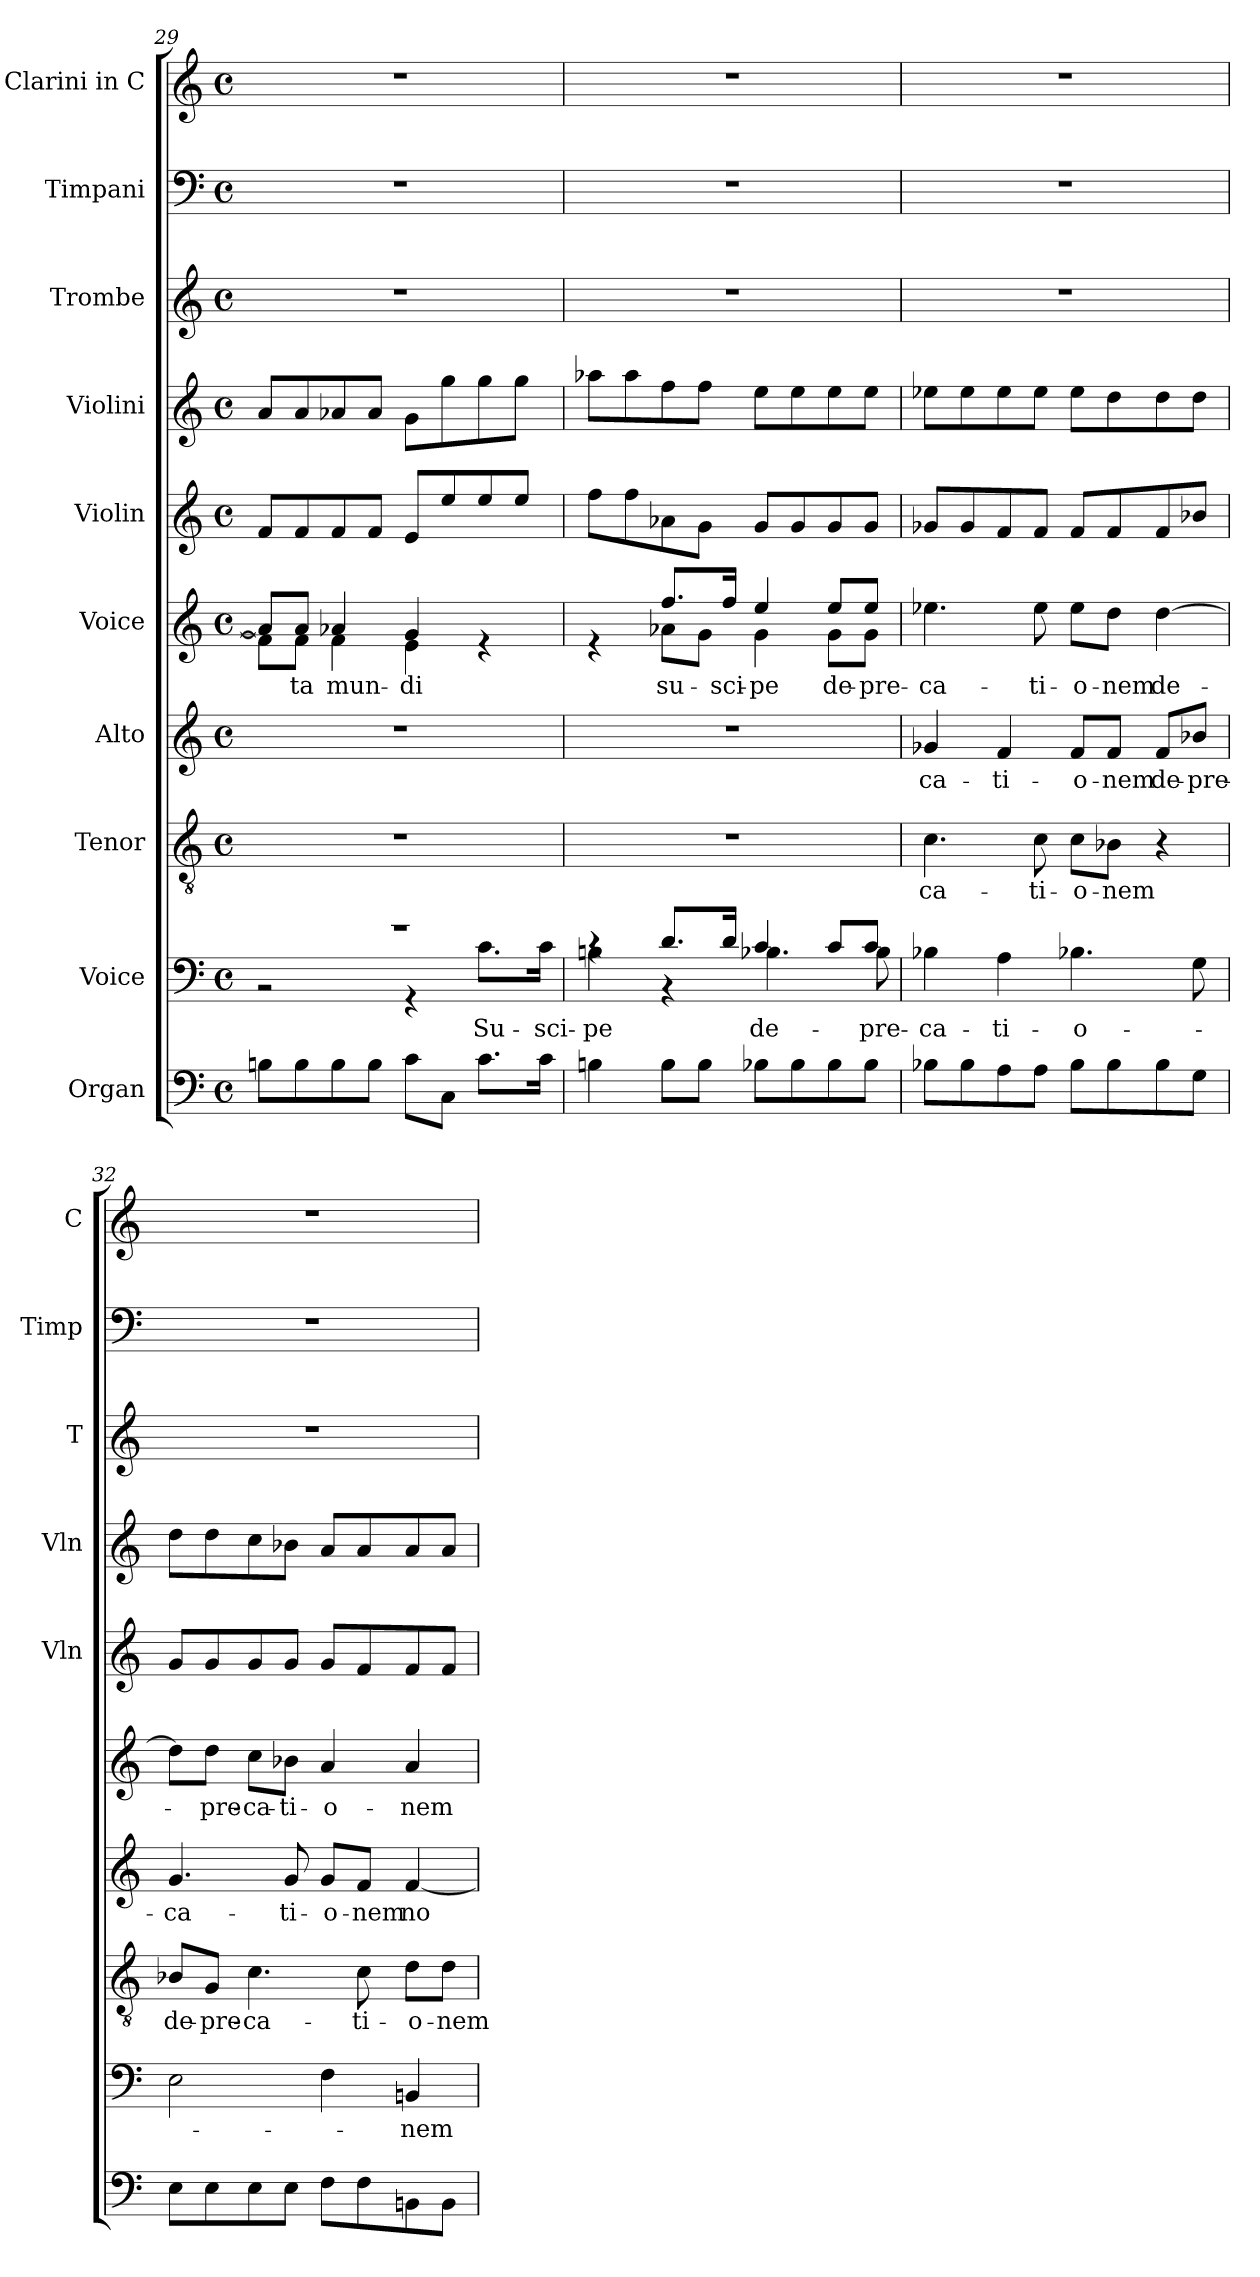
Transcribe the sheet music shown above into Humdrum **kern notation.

**kern	**kern	**text	**kern	**text	**kern	**text	**kern	**text	**kern	**kern	**kern	**kern	**kern
*part10	*part9	*part9	*part8	*part8	*part7	*part7	*part6	*part6	*part5	*part4	*part3	*part2	*part1
*staff10	*staff9	*staff9	*staff8	*staff8	*staff7	*staff7	*staff6	*staff6	*staff5	*staff4	*staff3	*staff2	*staff1
*I"Organ	*I"Voice	*	*I"Tenor	*	*I"Alto	*	*I"Voice	*	*I"Violin	*I"Violini	*I"Trombe	*I"Timpani	*I"Clarini in C
*	*	*	*	*	*	*	*	*	*I'Vln	*I'Vln	*I'T	*I'Timp	*I'C
*clefF4	*clefF4	*	*clefGv2	*	*clefG2	*	*clefG2	*	*clefG2	*clefG2	*clefG2	*clefF4	*clefG2
*k[]	*k[]	*	*k[]	*	*k[]	*	*k[]	*	*k[]	*k[]	*k[]	*k[]	*k[]
*M4/4	*M4/4	*	*M4/4	*	*M4/4	*	*M4/4	*	*M4/4	*M4/4	*M4/4	*M4/4	*M4/4
*met(c)	*met(c)	*	*met(c)	*	*met(c)	*	*met(c)	*	*met(c)	*met(c)	*met(c)	*met(c)	*met(c)
=29	=29	=29	=29	=29	=29	=29	=29	=29	=29	=29	=29	=29	=29
*	*^	*	*	*	*	*	*^	*	*	*	*	*	*
8Bn\L	1r	2r	.	1r	.	1r	.	8a/L]	8f\L]	.	8f/L	8a/L	1r	1r	1r
!	!	!	!	!	!	!	!	!	!	!LO:LY:b	!	!	!	!	!
8B\	.	.	.	.	.	.	.	8a/J	8f\J	ta	8f/	8a/	.	.	.
!	!	!	!	!	!	!	!	!	!	!LO:LY:b	!	!	!	!	!
8B\	.	.	.	.	.	.	.	4a-X/	4f\	mun-	8f/	8a-X/	.	.	.
8B\J	.	.	.	.	.	.	.	.	.	.	8f/J	8a-/J	.	.	.
!	!	!	!	!	!	!	!	!	!	!LO:LY:b	!	!	!	!	!
8c\L	.	4r	.	.	.	.	.	4g/	4e\	-di	8e/L	8g\L	.	.	.
8C\J	.	.	.	.	.	.	.	.	.	.	8ee/	8gg\	.	.	.
!	!	!	!LO:LY:b	!	!	!	!	!	!	!	!	!	!	!	!
8.c\L	.	8.c\L	Su-	.	.	.	.	4re	4ryy	.	8ee/	8gg\	.	.	.
.	.	.	.	.	.	.	.	.	.	.	8ee/J	8gg\J	.	.	.
!	!	!	!LO:LY:b	!	!	!	!	!	!	!	!	!	!	!	!
16c\Jk	.	16c\Jk	-sci-	.	.	.	.	.	.	.	.	.	.	.	.
=30	=30	=30	=30	=30	=30	=30	=30	=30	=30	=30	=30	=30	=30	=30	=30
!	!	!	!LO:LY:b	!	!	!	!	!	!	!	!	!	!	!	!
4Bn\	4rc	4Bn\	-pe	1r	.	1r	.	4re	4ryy	.	8ff\L	8aa-X\L	1r	1r	1r
.	.	.	.	.	.	.	.	.	.	.	8ff\	8aa-\	.	.	.
!	!	!	!	!	!	!	!	!	!	!LO:LY:b	!	!	!	!	!
8B\L	8.d/L	4r	.	.	.	.	.	8.ff/L	8a-X\L	su-	8a-X\	8ff\	.	.	.
8B\J	.	.	.	.	.	.	.	.	8g\J	.	8g\J	8ff\J	.	.	.
!	!	!	!	!	!	!	!	!	!	!LO:LY:b	!	!	!	!	!
.	16d/Jk	.	.	.	.	.	.	16ff/Jk	.	-sci-	.	.	.	.	.
!	!	!	!LO:LY:b	!	!	!	!	!	!	!LO:LY:b	!	!	!	!	!
8B-X\L	4c/	4.B-X\	de-	.	.	.	.	4ee/	4g\	-pe	8g/L	8ee\L	.	.	.
8B-\	.	.	.	.	.	.	.	.	.	.	8g/	8ee\	.	.	.
!	!	!	!	!	!	!	!	!	!	!LO:LY:b	!	!	!	!	!
8B-\	8c/L	.	.	.	.	.	.	8ee/L	8g\L	de-	8g/	8ee\	.	.	.
!	!	!	!LO:LY:b	!	!	!	!	!	!	!LO:LY:b	!	!	!	!	!
8B-\J	8c/J	8B-\	-pre-	.	.	.	.	8ee/J	8g\J	-pre-	8g/J	8ee\J	.	.	.
!!LO:LB:g=z
=31	=31	=31	=31	=31	=31	=31	=31	=31	=31	=31	=31	=31	=31	=31	=31
!	!	!	!LO:LY:b	!	!LO:LY:b	!	!LO:LY:b	!	!	!LO:LY:b	!	!	!	!	!
*	*v	*v	*	*	*	*	*	*v	*v	*	*	*	*	*	*
8B-X\L	4B-X\	-ca-	4.c\	ca-	4g-X/	ca-	4.ee-X\	-ca-	8g-X/L	8ee-X\L	1r	1r	1r
8B-\	.	.	.	.	.	.	.	.	8g-/	8ee-\	.	.	.
!	!	!LO:LY:b	!	!	!	!LO:LY:b	!	!	!	!	!	!	!
8A\	4A\	-ti-	.	.	4f/	-ti-	.	.	8f/	8ee-\	.	.	.
!	!	!	!	!LO:LY:b	!	!	!	!LO:LY:b	!	!	!	!	!
8A\J	.	.	8c\	-ti-	.	.	8ee-\	-ti-	8f/J	8ee-\J	.	.	.
!	!	!LO:LY:b	!	!LO:LY:b	!	!LO:LY:b	!	!LO:LY:b	!	!	!	!	!
8B-\L	4.B-X\	-o-	8c\L	-o-	8f/L	-o-	8ee-\L	-o-	8f/L	8ee-\L	.	.	.
!	!	!	!	!LO:LY:b	!	!LO:LY:b	!	!LO:LY:b	!	!	!	!	!
8B-\	.	.	8B-X\J	-nem	8f/J	-nem	8dd\J	-nem	8f/	8dd\	.	.	.
!	!	!	!	!	!	!LO:LY:b	!	!LO:LY:b	!	!	!	!	!
8B-\	.	.	4r	.	8f/L	de-	[4dd\	de-	8f/	8dd\	.	.	.
!	!	!	!	!	!	!LO:LY:b	!	!	!	!	!	!	!
8G\J	8G\	.	.	.	8b-X/J	-pre-	.	.	8b-X/J	8dd\J	.	.	.
=32	=32	=32	=32	=32	=32	=32	=32	=32	=32	=32	=32	=32	=32
!	!	!	!	!LO:LY:b	!	!LO:LY:b	!	!	!	!	!	!	!
8E\L	2E\	.	8B-X/L	de-	4.g/	-ca-	8dd\L]	.	8g/L	8dd\L	1r	1r	1r
!	!	!	!	!LO:LY:b	!	!	!	!LO:LY:b	!	!	!	!	!
8E\	.	.	8G/J	-pre-	.	.	8dd\J	-pre-	8g/	8dd\	.	.	.
!	!	!	!	!LO:LY:b	!	!	!	!LO:LY:b	!	!	!	!	!
8E\	.	.	4.c\	-ca-	.	.	8cc\L	-ca-	8g/	8cc\	.	.	.
!	!	!	!	!	!	!LO:LY:b	!	!LO:LY:b	!	!	!	!	!
8E\J	.	.	.	.	8g/	-ti-	8b-X\J	-ti-	8g/J	8b-X\J	.	.	.
!	!	!	!	!	!	!LO:LY:b	!	!LO:LY:b	!	!	!	!	!
8F\L	4F\	.	.	.	8g/L	-o-	4a/	-o-	8g/L	8a/L	.	.	.
!	!	!	!	!LO:LY:b	!	!LO:LY:b	!	!	!	!	!	!	!
8F\	.	.	8c\	-ti-	8f/J	-nem	.	.	8f/	8a/	.	.	.
!	!	!LO:LY:b	!	!LO:LY:b	!	!LO:LY:b	!	!LO:LY:b	!	!	!	!	!
8BBn\	4BBn/	-nem	8d\L	-o-	[4f/	no-	4a/	-nem	8f/	8a/	.	.	.
!	!	!	!	!LO:LY:b	!	!	!	!	!	!	!	!	!
8BB\J	.	.	8d\J	-nem	.	.	.	.	8f/J	8a/J	.	.	.
=	=	=	=	=	=	=	=	=	=	=	=	=	=
*-	*-	*-	*-	*-	*-	*-	*-	*-	*-	*-	*-	*-	*-
